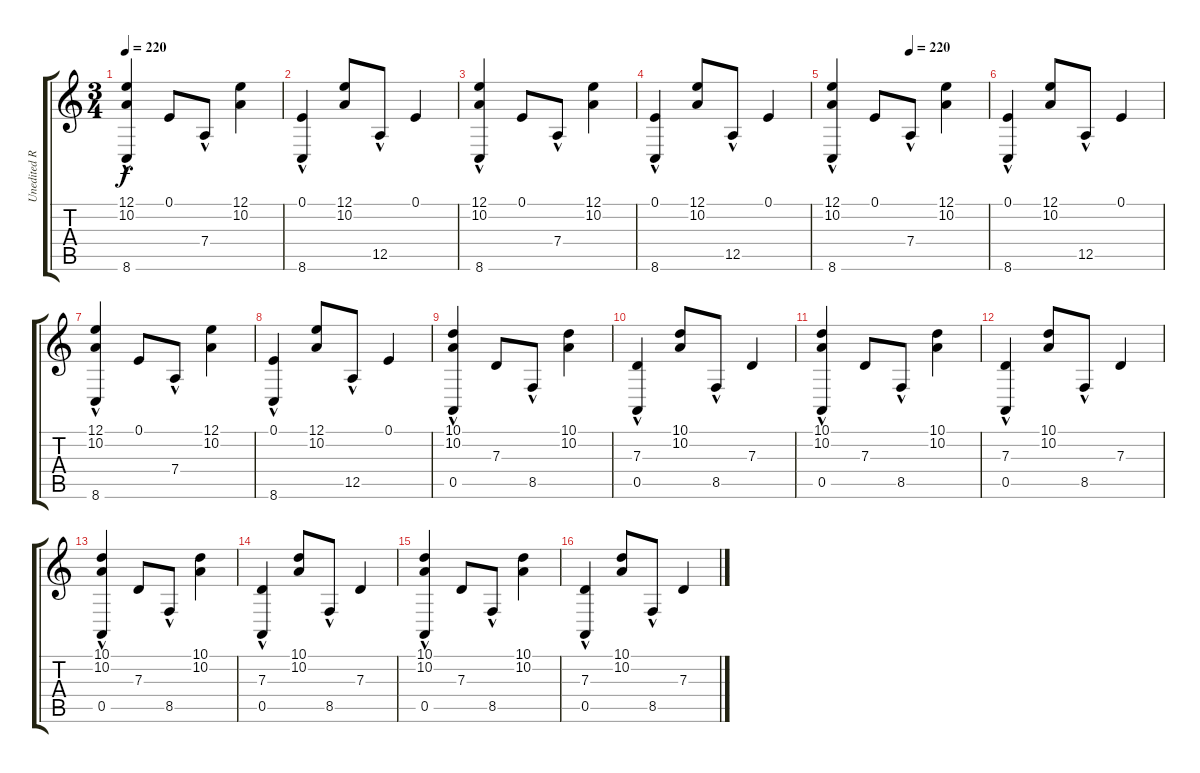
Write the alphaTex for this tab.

\track ("Unedited Rhythm" "Unedited R") {instrument harpsichord}
\staff {score tabs}
\tuning (E4 B3 G3 D3 A2 E2) {hide}
\ts (3 4)
\tempo 220
\clef g2
\ks c
(12.1 10.2 8.6{hac}).4{dy f} 0.1.8 7.4{hac}.8 (12.1 10.2).4 |
(0.1 8.6{hac}).4 (12.1 10.2).8 12.5{hac}.8 0.1.4 |
(12.1 10.2 8.6{hac}).4 0.1.8 7.4{hac}.8 (12.1 10.2).4 |
(0.1 8.6{hac}).4 (12.1 10.2).8 12.5{hac}.8 0.1.4 |
\tempo (220 0.5)
(12.1 10.2 8.6{hac}).4 0.1.8 7.4{hac}.8 (12.1 10.2).4 |
(0.1 8.6{hac}).4 (12.1 10.2).8 12.5{hac}.8 0.1.4 |
(12.1 10.2 8.6{hac}).4 0.1.8 7.4{hac}.8 (12.1 10.2).4 |
(0.1 8.6{hac}).4 (12.1 10.2).8 12.5{hac}.8 0.1.4 |
(10.1 10.2 0.5{hac}).4 7.3.8 8.5{hac}.8 (10.1 10.2).4 |
(7.3 0.5{hac}).4 (10.1 10.2).8 8.5{hac}.8 7.3.4 |
(10.1 10.2 0.5{hac}).4 7.3.8 8.5{hac}.8 (10.1 10.2).4 |
(7.3 0.5{hac}).4 (10.1 10.2).8 8.5{hac}.8 7.3.4 |
(10.1 10.2 0.5{hac}).4 7.3.8 8.5{hac}.8 (10.1 10.2).4 |
(7.3 0.5{hac}).4 (10.1 10.2).8 8.5{hac}.8 7.3.4 |
(10.1 10.2 0.5{hac}).4 7.3.8 8.5{hac}.8 (10.1 10.2).4 |
(7.3 0.5{hac}).4 (10.1 10.2).8 8.5{hac}.8 7.3.4
